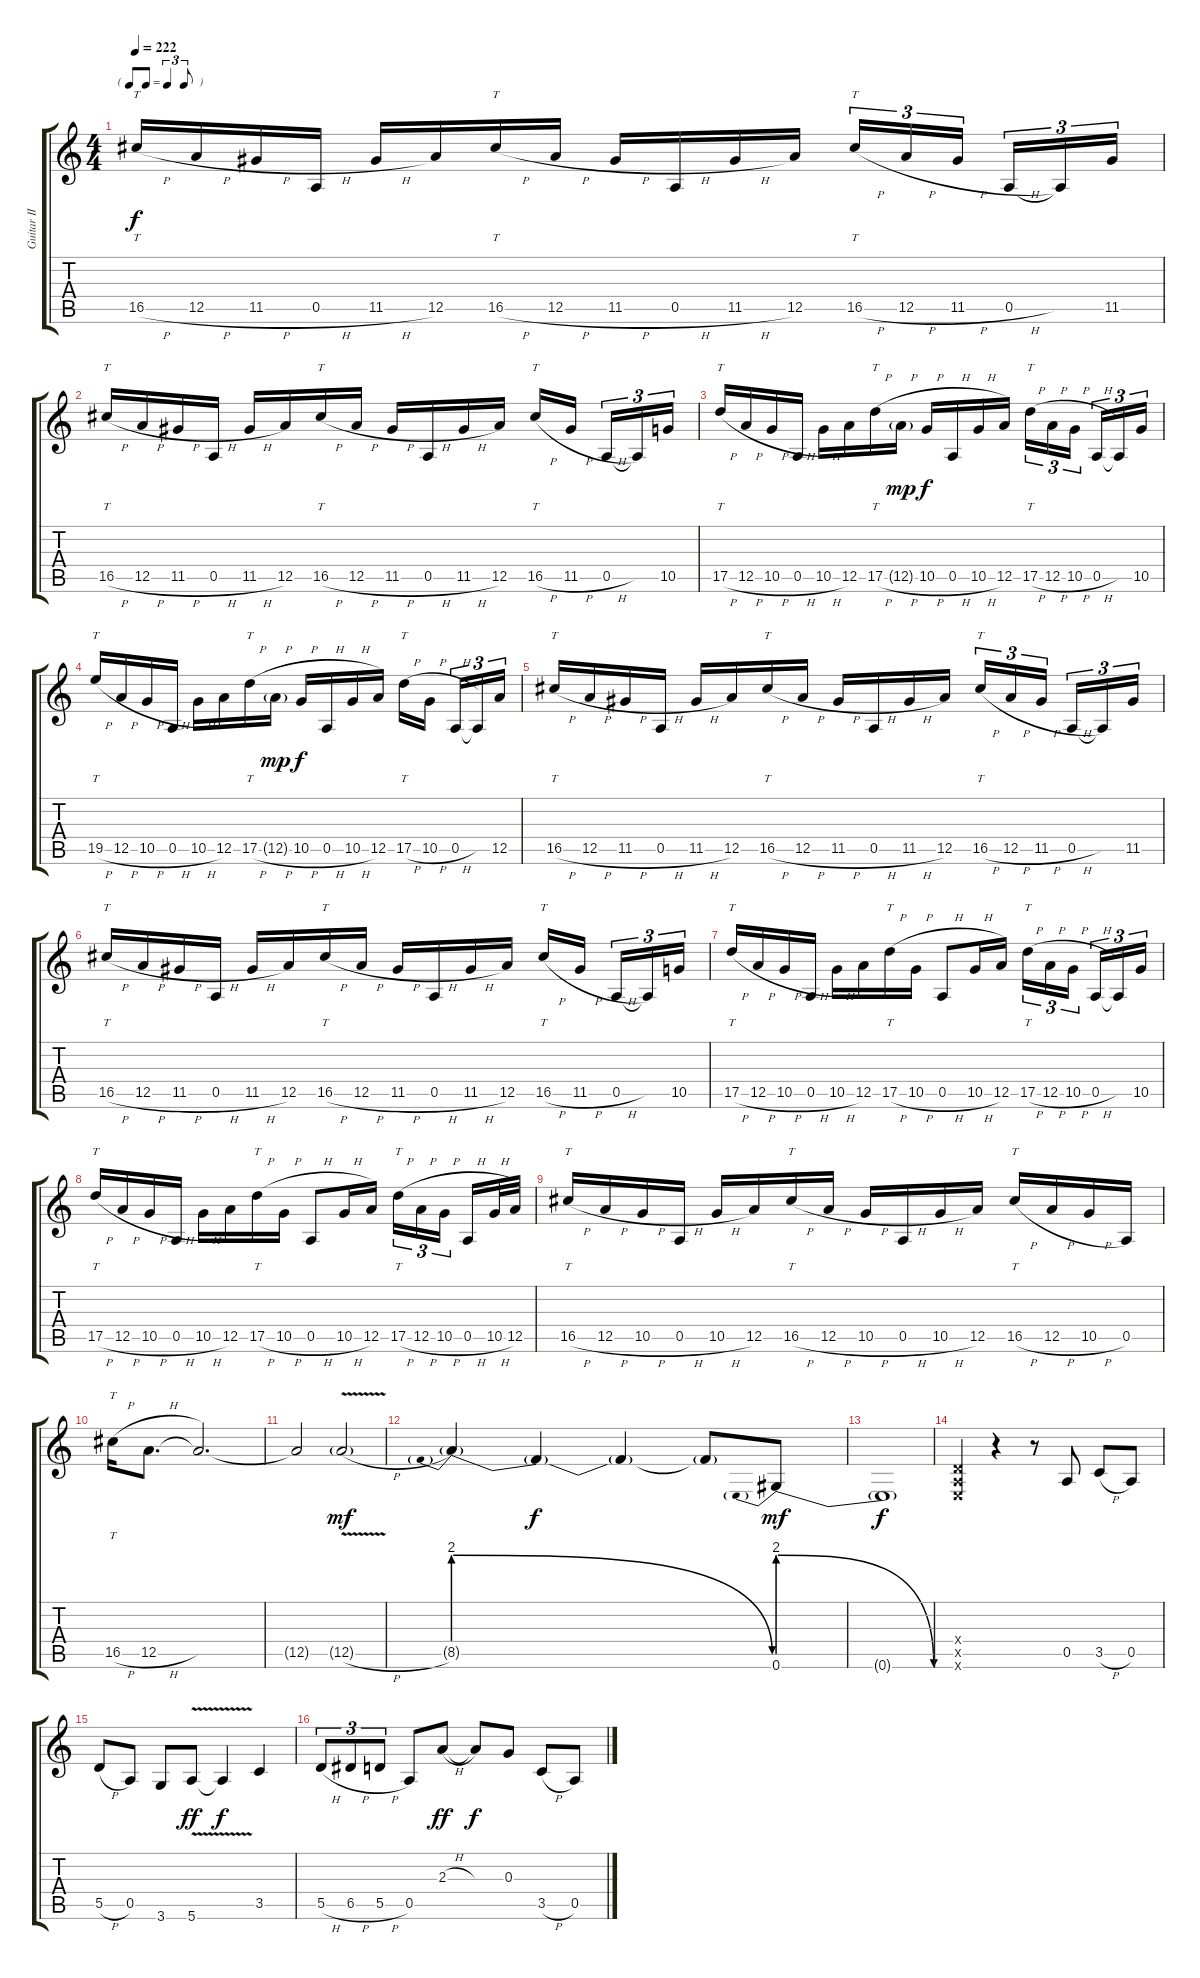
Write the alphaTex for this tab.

\track ("Guitar II" "Guitar II") {instrument overdrivenguitar}
\staff {score tabs}
\tuning (E4 B3 G3 D3 A2 E2) {hide}
\ts (4 4)
\tf triplet8th
\tempo 222
\clef g2
\ks c
16.5{h}.16{tt dy f} 12.5{h}.16 11.5{h}.16 0.5{h}.16 11.5{h}.16 12.5.16 16.5{h}.16{tt} 12.5{h}.16 11.5{h}.16 0.5{h}.16 11.5{h}.16 12.5.16 16.5{h}.16{tt tu (3 2)} 12.5{h}.16{tu (3 2)} 11.5{h}.16{tu (3 2)} 0.5{h}.16{tu (3 2)} 0.5{t}.16{tu (3 2)} 11.5.16{tu (3 2)} |
16.5{h}.16{tt} 12.5{h}.16 11.5{h}.16 0.5{h}.16 11.5{h}.16 12.5.16 16.5{h}.16{tt} 12.5{h}.16 11.5{h}.16 0.5{h}.16 11.5{h}.16 12.5.16 16.5{h}.16{tt} 11.5{h}.16 0.5{h}.16{tu (3 2)} 0.5{t}.16{tu (3 2)} 10.5.16{tu (3 2)} |
17.5{h}.16{tt} 12.5{h}.16 10.5{h}.16 0.5{h}.16 10.5{h}.16 12.5.16 17.5{h}.16{tt} 12.5{h g}.16{dy mp} 10.5{h}.16{dy f} 0.5{h}.16 10.5{h}.16 12.5.16 17.5{h}.16{tt tu (3 2)} 12.5{h}.16{tu (3 2)} 10.5{h}.16{tu (3 2)} 0.5{h}.16{tu (3 2)} 0.5{t}.16{tu (3 2)} 10.5.16{tu (3 2)} |
19.5{h}.16{tt} 12.5{h}.16 10.5{h}.16 0.5{h}.16 10.5{h}.16 12.5.16 17.5{h}.16{tt} 12.5{h g}.16{dy mp} 10.5{h}.16{dy f} 0.5{h}.16 10.5{h}.16 12.5.16 17.5{h}.16{tt} 10.5{h}.16 0.5{h}.16{tu (3 2)} 0.5{t}.16{tu (3 2)} 12.5.16{tu (3 2)} |
16.5{h}.16{tt} 12.5{h}.16 11.5{h}.16 0.5{h}.16 11.5{h}.16 12.5.16 16.5{h}.16{tt} 12.5{h}.16 11.5{h}.16 0.5{h}.16 11.5{h}.16 12.5.16 16.5{h}.16{tt tu (3 2)} 12.5{h}.16{tu (3 2)} 11.5{h}.16{tu (3 2)} 0.5{h}.16{tu (3 2)} 0.5{t}.16{tu (3 2)} 11.5.16{tu (3 2)} |
16.5{h}.16{tt} 12.5{h}.16 11.5{h}.16 0.5{h}.16 11.5{h}.16 12.5.16 16.5{h}.16{tt} 12.5{h}.16 11.5{h}.16 0.5{h}.16 11.5{h}.16 12.5.16 16.5{h}.16{tt} 11.5{h}.16 0.5{h}.16{tu (3 2)} 0.5{t}.16{tu (3 2)} 10.5.16{tu (3 2)} |
17.5{h}.16{tt} 12.5{h}.16 10.5{h}.16 0.5{h}.16 10.5{h}.16 12.5.16 17.5{h}.16{tt} 10.5{h}.16 0.5{h}.8 10.5{h}.16 12.5.16 17.5{h}.16{tt tu (3 2)} 12.5{h}.16{tu (3 2)} 10.5{h}.16{tu (3 2)} 0.5{h}.16{tu (3 2)} 0.5{t}.16{tu (3 2)} 10.5.16{tu (3 2)} |
17.5{h}.16{tt} 12.5{h}.16 10.5{h}.16 0.5{h}.16 10.5{h}.16 12.5.16 17.5{h}.16{tt} 10.5{h}.16 0.5{h}.8 10.5{h}.16 12.5.16 17.5{h}.16{tt tu (3 2)} 12.5{h}.16{tu (3 2)} 10.5{h}.16{tu (3 2)} 0.5{h}.16 10.5{h}.32 12.5.32 |
16.5{h}.16{tt} 12.5{h}.16 10.5{h}.16 0.5{h}.16 10.5{h}.16 12.5.16 16.5{h}.16{tt} 12.5{h}.16 10.5{h}.16 0.5{h}.16 10.5{h}.16 12.5.16 16.5{h}.16{tt} 12.5{h}.16 10.5{h}.16 0.5.16 |
16.5{h}.16{tt} 12.5{h}.8{d} 12.5{t}.2{d} |
12.5{t}.2 12.5{v h g}.2{dy mf} |
8.5{be (prebendrelease 0 8 60 0) g}.4 8.5{t}.4{dy f} 8.5{t}.4 8.5{t}.8 0.6{be (prebendrelease 0 8 60 0)}.8{dy mf} |
0.6{t}.1{dy f} |
(0.4{x} 0.5{x} 0.6{x}).4{instrument electricbasspick} r.4 r.8 0.5.8 3.5{h}.8 0.5.8 |
5.5{h}.8 0.5.8 3.6.8 5.6{v}.8{dy ff} 5.6{t}.4{dy f} 3.5.4 |
5.5{h}.8{tu (3 2)} 6.5{h}.8{tu (3 2)} 5.5{h}.8{tu (3 2)} 0.5.8 2.3{h}.8{dy ff} 2.3{t}.8{dy f} 0.3.8 3.5{h}.8 0.5.8
